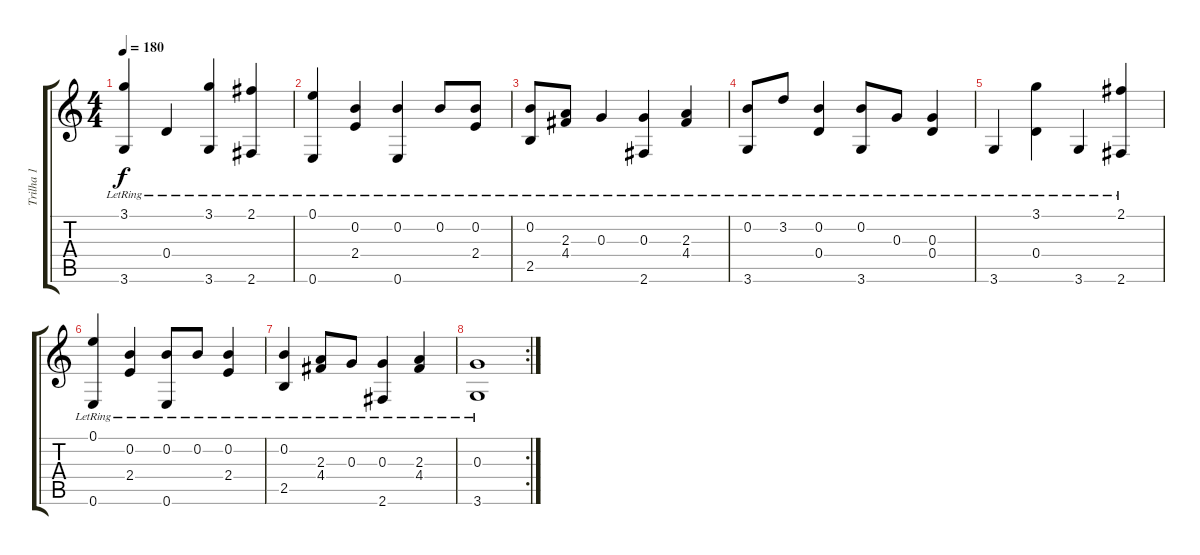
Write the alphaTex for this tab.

\track ("Trilha 1" "Trilha 1") {instrument acousticguitarsteel}
\staff {score tabs}
\tuning (E4 B3 G3 D3 A2 E2) {hide}
\ts (4 4)
\tempo 180
\clef g2
\ks c
(3.1{lr} 3.6{lr}).4{dy f} 0.4{lr}.4 (3.1{lr} 3.6{lr}).4 (2.1{lr} 2.6{lr}).4 |
(0.1{lr} 0.6{lr}).4 (0.2{lr} 2.4{lr}).4 (0.2{lr} 0.6{lr}).4 0.2{lr}.8 (0.2{lr} 2.4{lr}).8 |
(0.2{lr} 2.5{lr}).8 (2.3{lr} 4.4{lr}).8 0.3{lr}.4 (0.3{lr} 2.6{lr}).4 (2.3{lr} 4.4{lr}).4 |
(0.2{lr} 3.6{lr}).8 3.2{lr}.8 (0.2{lr} 0.4{lr}).4 (0.2{lr} 3.6{lr}).8 0.3{lr}.8 (0.3{lr} 0.4{lr}).4 |
3.6{lr}.4 (3.1{lr} 0.4{lr}).4 3.6{lr}.4 (2.1{lr} 2.6{lr}).4 |
(0.1{lr} 0.6{lr}).4 (0.2{lr} 2.4{lr}).4 (0.2{lr} 0.6{lr}).8 0.2{lr}.8 (0.2{lr} 2.4{lr}).4 |
(0.2{lr} 2.5{lr}).4 (2.3{lr} 4.4{lr}).8 0.3{lr}.8 (0.3{lr} 2.6{lr}).4 (2.3{lr} 4.4{lr}).4 |
\rc 2
(0.3{lr} 3.6{lr}).1
